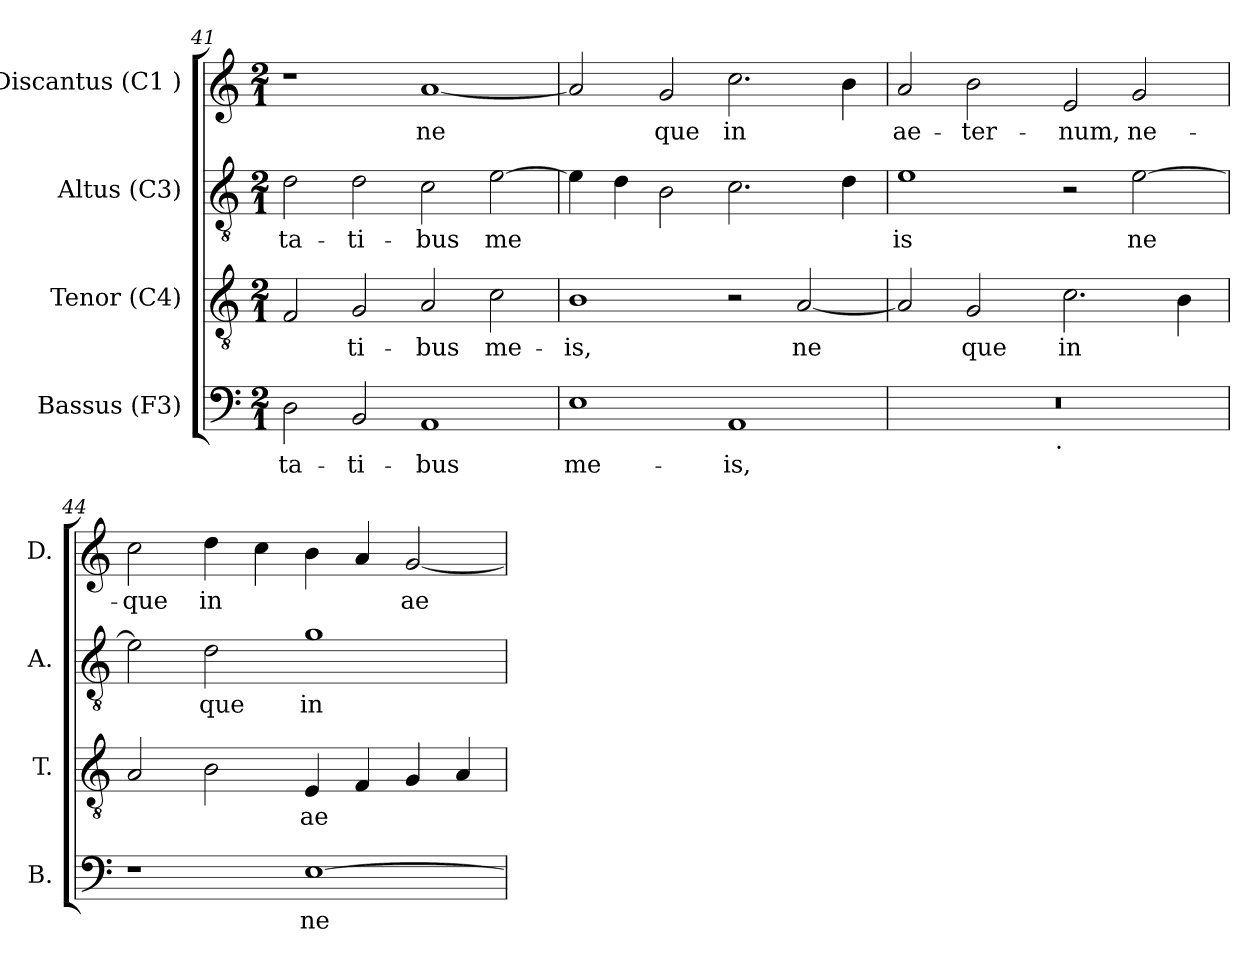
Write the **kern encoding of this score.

**kern	**text	**kern	**text	**kern	**text	**kern	**text
*part4	*part4	*part3	*part3	*part2	*part2	*part1	*part1
*staff4	*staff4	*staff3	*staff3	*staff2	*staff2	*staff1	*staff1
*I"Bassus (F3)	*	*I"Tenor (C4)	*	*I"Altus (C3)	*	*I"Discantus (C1 )	*
*I'B.	*	*I'T.	*	*I'A.	*	*I'D.	*
*clefF4	*	*clefGv2	*	*clefGv2	*	*clefG2	*
*k[]	*	*k[]	*	*k[]	*	*k[]	*
*C:	*	*C:	*	*C:	*	*C:	*
*M2/1	*	*M2/1	*	*M2/1	*	*M2/1	*
=41	=41	=41	=41	=41	=41	=41	=41
!	!LO:LY:b:cj	!	!LO:LY:b:cj	!	!LO:LY:b:cj	!	!
2D\	-ta-	2F/	--	2d\	-ta-	1r	.
!	!LO:LY:b:cj	!	!LO:LY:b:cj	!	!LO:LY:b:cj	!	!
2BB/	-ti-	2G/	-ti-	2d\	-ti-	.	.
!	!LO:LY:b:cj	!	!LO:LY:b:cj	!	!LO:LY:b:cj	!	!LO:LY:b:cj
1AA	-bus	2A/	-bus	2c\	-bus	[>1a	ne-
!	!	!	!LO:LY:b:cj	!	!LO:LY:b:cj	!	!
.	.	2c\	me-	[>2e\	me-	.	.
!!LO:PB:g=z
=42	=42	=42	=42	=42	=42	=42	=42
!	!LO:LY:b:cj	!	!LO:LY:b:cj	!	!LO:LY:b:cj	!	!LO:LY:b:cj
1E	me-	1B	-is,	4e\]	--	2a/]	--
!	!	!	!	!	!LO:LY:b:cj	!	!
.	.	.	.	4d\	--	.	.
!	!	!	!	!	!LO:LY:b:cj	!	!LO:LY:b:cj
.	.	.	.	2B\	--	2g/	-que
!	!LO:LY:b:cj	!	!	!	!LO:LY:b:cj	!	!LO:LY:b:cj
1AA	-is,	2r	.	2.c\	--	2.cc\	in
!	!	!	!LO:LY:b:cj	!	!	!	!
.	.	[<2A/	ne-	.	.	.	.
!	!	!	!	!	!LO:LY:b:cj	!	!LO:LY:b:cj
.	.	.	.	4d\	--	4b\	.
=43	=43	=43	=43	=43	=43	=43	=43
!	!	!	!LO:LY:b:cj	!	!LO:LY:b:cj	!	!LO:LY:b:cj
*^	*	*	*	*	*	*	*
0r	2ryy	.	2A/]	--	1e	-is	2a/	ae-
!	!	!	!	!LO:LY:b:cj	!	!	!	!LO:LY:b:cj
.	4ryy	.	2G/	-que	.	.	2b\	-ter-
.	8...ryy	.	.	.	.	.	.	.
!	!LO:TX:b:t=.	!	!	!	!	!	!	!
.	1ryy	.	.	.	.	.	.	.
!	!	!	!	!LO:LY:b:cj	!	!	!	!LO:LY:b:cj
.	.	.	2.c\	in	2r	.	2e/	-num,
!	!	!	!	!	!	!LO:LY:b:cj	!	!LO:LY:b:cj
.	.	.	.	.	[>2e\	ne-	2g/	ne-
!	!	!	!	!LO:LY:b:cj	!	!	!	!
.	.	.	4B\	.	.	.	.	.
.	64ryy	.	.	.	.	.	.	.
=44	=44	=44	=44	=44	=44	=44	=44	=44
!	!	!	!	!LO:LY:b:cj	!	!LO:LY:b:cj	!	!LO:LY:b:cj
*v	*v	*	*	*	*	*	*	*
1r	.	2A/	.	2e\]	--	2cc\	-que
!	!	!	!LO:LY:b:cj	!	!LO:LY:b:cj	!	!LO:LY:b:cj
.	.	2B\	.	2d\	-que	4dd\	in
!	!	!	!	!	!	!	!LO:LY:b:cj
.	.	.	.	.	.	4cc\	.
!	!LO:LY:b:cj	!	!LO:LY:b:cj	!	!LO:LY:b:cj	!	!LO:LY:b:cj
[>1E	ne-	4E/	ae-	1g	in	4b\	.
!	!	!	!LO:LY:b:cj	!	!	!	!LO:LY:b:cj
.	.	4F/	--	.	.	4a/	.
!	!	!	!LO:LY:b:cj	!	!	!	!LO:LY:b:cj
.	.	4G/	--	.	.	[<2g/	ae-
!	!	!	!LO:LY:b:cj	!	!	!	!
.	.	4A/	--	.	.	.	.
=	=	=	=	=	=	=	=
*-	*-	*-	*-	*-	*-	*-	*-
